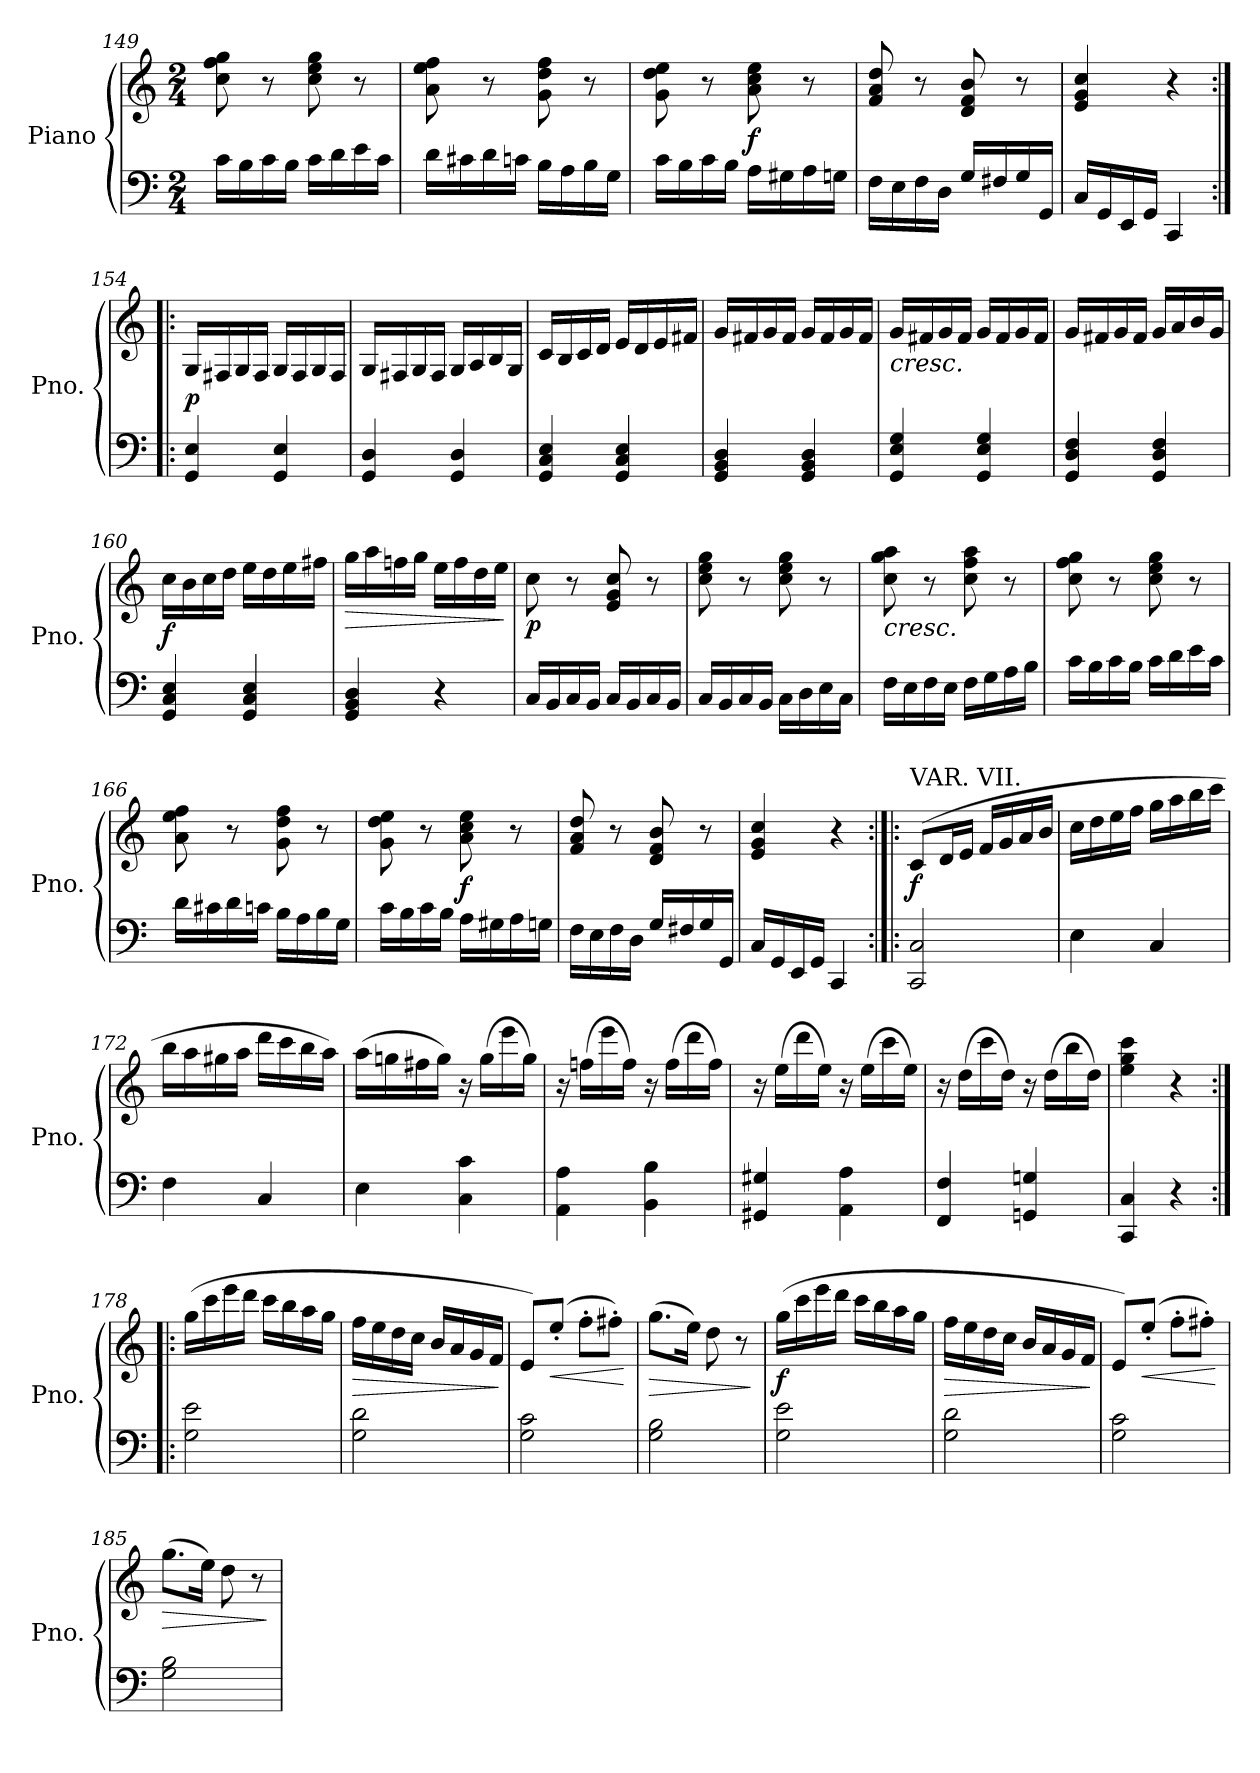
**kern	**kern	**dynam
*part1	*part1	*part1
*staff2	*staff1	*staff1/2
*I"Piano	*	*
*I'Pno.	*	*
*clefF4	*clefG2	*
*k[]	*k[]	*
*M2/4	*M2/4	*
=149	=149	=149
16c\LL	8cc\ 8ff\ 8gg\	.
16B\	.	.
16c\	8r	.
16B\JJ	.	.
16c\LL	8cc\ 8ee\ 8gg\	.
16d\	.	.
16e\	8r	.
16c\JJ	.	.
=150	=150	=150
16d\LL	8a\ 8ee\ 8ff\	.
16c#X\	.	.
16d\	8r	.
16cn\JJ	.	.
16B\LL	8g\ 8dd\ 8ff\	.
16A\	.	.
16B\	8r	.
16G\JJ	.	.
=151	=151	=151
16c\LL	8g\ 8dd\ 8ee\	.
16B\	.	.
16c\	8r	.
16B\JJ	.	.
!	!	!LO:DY:b
16A\LL	8a\ 8cc\ 8ee\	f
16G#X\	.	.
16A\	8r	.
16Gn\JJ	.	.
=152	=152	=152
16F\LL	8f/ 8a/ 8dd/	.
16E\	.	.
16F\	8r	.
16D\JJ	.	.
16G/LL	8d/ 8f/ 8b/	.
16F#X/	.	.
16G/	8r	.
16GG/JJ	.	.
=153	=153	=153
16C/LL	4e/ 4g/ 4cc/	.
16GG/	.	.
16EE/	.	.
16GG/JJ	.	.
4CC/	4r	.
=154:|!|:	=154:|!|:	=154:|!|:
!	!	!LO:DY:b
4GG/ 4E/	16G/LL	p
.	16F#X/	.
.	16G/	.
.	16F#/JJ	.
4GG/ 4E/	16G/LL	.
.	16F#/	.
.	16G/	.
.	16F#/JJ	.
=155	=155	=155
4GG/ 4D/	16G/LL	.
.	16F#X/	.
.	16G/	.
.	16F#/JJ	.
4GG/ 4D/	16G/LL	.
.	16A/	.
.	16B/	.
.	16G/JJ	.
=156	=156	=156
4GG/ 4C/ 4E/	16c/LL	.
.	16B/	.
.	16c/	.
.	16d/JJ	.
4GG/ 4C/ 4E/	16e/LL	.
.	16d/	.
.	16e/	.
.	16f#X/JJ	.
=157	=157	=157
4GG/ 4BB/ 4D/	16g/LL	.
.	16f#X/	.
.	16g/	.
.	16f#/JJ	.
4GG/ 4BB/ 4D/	16g/LL	.
.	16f#/	.
.	16g/	.
.	16f#/JJ	.
=158	=158	=158
!	!LO:TX:b:i:t=cresc.	!
4GG/ 4E/ 4G/	16g/LL	.
.	16f#X/	.
.	16g/	.
.	16f#/JJ	.
4GG/ 4E/ 4G/	16g/LL	.
.	16f#/	.
.	16g/	.
.	16f#/JJ	.
=159	=159	=159
4GG/ 4D/ 4F/	16g/LL	.
.	16f#X/	.
.	16g/	.
.	16f#/JJ	.
4GG/ 4D/ 4F/	16g/LL	.
.	16a/	.
.	16b/	.
.	16g/JJ	.
=160	=160	=160
!	!	!LO:DY:b
4GG/ 4C/ 4E/	16cc\LL	f
.	16b\	.
.	16cc\	.
.	16dd\JJ	.
4GG/ 4C/ 4E/	16ee\LL	.
.	16dd\	.
.	16ee\	.
.	16ff#X\JJ	.
=161	=161	=161
!	!	!LO:HP:b
4GG/ 4BB/ 4D/	16gg\LL	>
.	16aa\	.
.	16ffn\	.
.	16gg\JJ	.
4r	16ee\LL	.
.	16ff\	.
.	16dd\	.
.	16ee\JJ	.
.	.	]
=162	=162	=162
!	!	!LO:DY:b
16C/LL	8cc\	p
16BB/	.	.
16C/	8r	.
16BB/JJ	.	.
16C/LL	8e/ 8g/ 8cc/	.
16BB/	.	.
16C/	8r	.
16BB/JJ	.	.
=163	=163	=163
16C/LL	8cc\ 8ee\ 8gg\	.
16BB/	.	.
16C/	8r	.
16BB/JJ	.	.
16C\LL	8cc\ 8ee\ 8gg\	.
16D\	.	.
16E\	8r	.
16C\JJ	.	.
=164	=164	=164
!	!LO:TX:b:i:t=cresc.	!
16F\LL	8cc\ 8gg\ 8aa\	.
16E\	.	.
16F\	8r	.
16E\JJ	.	.
16F\LL	8cc\ 8ff\ 8aa\	.
16G\	.	.
16A\	8r	.
16B\JJ	.	.
=165	=165	=165
16c\LL	8cc\ 8ff\ 8gg\	.
16B\	.	.
16c\	8r	.
16B\JJ	.	.
16c\LL	8cc\ 8ee\ 8gg\	.
16d\	.	.
16e\	8r	.
16c\JJ	.	.
=166	=166	=166
16d\LL	8a\ 8ee\ 8ff\	.
16c#X\	.	.
16d\	8r	.
16cn\JJ	.	.
16B\LL	8g\ 8dd\ 8ff\	.
16A\	.	.
16B\	8r	.
16G\JJ	.	.
=167	=167	=167
16c\LL	8g\ 8dd\ 8ee\	.
16B\	.	.
16c\	8r	.
16B\JJ	.	.
!	!	!LO:DY:b
16A\LL	8a\ 8cc\ 8ee\	f
16G#X\	.	.
16A\	8r	.
16Gn\JJ	.	.
=168	=168	=168
16F\LL	8f/ 8a/ 8dd/	.
16E\	.	.
16F\	8r	.
16D\JJ	.	.
16G/LL	8d/ 8f/ 8b/	.
16F#X/	.	.
16G/	8r	.
16GG/JJ	.	.
=169	=169	=169
16C/LL	4e/ 4g/ 4cc/	.
16GG/	.	.
16EE/	.	.
16GG/JJ	.	.
4CC/	4r	.
=170:|!|:	=170:|!|:	=170:|!|:
!	!LO:TX:a:t=VAR. VII.	!
!	!	!LO:DY:b
2CC/ 2C/	(>8c/L	f
.	16d/L	.
.	16e/JJ	.
.	16f/LL	.
.	16g/	.
.	16a/	.
.	16b/JJ	.
=171	=171	=171
4E\	16cc\LL	.
.	16dd\	.
.	16ee\	.
.	16ff\JJ	.
4C/	16gg\LL	.
.	16aa\	.
.	16bb\	.
.	16ccc\JJ	.
=172	=172	=172
4F\	16bb\LL	.
.	16aa\	.
.	16gg#X\	.
.	16aa\JJ	.
4C/	16ddd\LL	.
.	16ccc\	.
.	16bb\	.
.	16aa\JJ)	.
=173	=173	=173
4E\	(>16aa\LL	.
.	16ggn\	.
.	16ff#X\	.
.	16gg\JJ)	.
4C\ 4c\	16r	.
.	(>16gg\LL	.
.	16eee\	.
.	16gg\JJ)	.
=174	=174	=174
4AA\ 4A\	16r	.
.	(>16ffn\LL	.
.	16eee\	.
.	16ff\JJ)	.
4BB\ 4B\	16r	.
.	(>16ff\LL	.
.	16ddd\	.
.	16ff\JJ)	.
=175	=175	=175
4GG#X/ 4G#X/	16r	.
.	(>16ee\LL	.
.	16ddd\	.
.	16ee\JJ)	.
4AA\ 4A\	16r	.
.	(>16ee\LL	.
.	16ccc\	.
.	16ee\JJ)	.
=176	=176	=176
4FF/ 4F/	16r	.
.	(>16dd\LL	.
.	16ccc\	.
.	16dd\JJ)	.
4GGn/ 4Gn/	16r	.
.	(>16dd\LL	.
.	16bb\	.
.	16dd\JJ)	.
=177	=177	=177
4CC/ 4C/	4ee\ 4gg\ 4ccc\	.
4r	4r	.
=178:|!|:	=178:|!|:	=178:|!|:
2G\ 2e\	(>16gg\LL	.
.	16ccc\	.
.	16eee\	.
.	16ddd\JJ	.
.	16ccc\LL	.
.	16bb\	.
.	16aa\	.
.	16gg\JJ	.
=179	=179	=179
!	!	!LO:HP:b
2G\ 2d\	16ff\LL	>
.	16ee\	.
.	16dd\	.
.	16cc\JJ	.
.	16b/LL	.
.	16a/	.
.	16g/	.
.	16f/JJ	.
.	.	]
=180	=180	=180
2G\ 2c\	8e/L)	.
!	!	!LO:HP:b
.	(>8ee'/J	<
.	8ff'\L	.
.	8ff#X'\J)	.
.	.	[
=181	=181	=181
!	!	!LO:HP:b
2G\ 2B\	(>8.gg\L	>
.	16ee\Jk)	.
.	8dd\	.
.	8r	.
.	.	]
=182	=182	=182
!	!	!LO:DY:b
2G\ 2e\	(>16gg\LL	f
.	16ccc\	.
.	16eee\	.
.	16ddd\JJ	.
.	16ccc\LL	.
.	16bb\	.
.	16aa\	.
.	16gg\JJ	.
=183	=183	=183
!	!	!LO:HP:b
2G\ 2d\	16ff\LL	>
.	16ee\	.
.	16dd\	.
.	16cc\JJ	.
.	16b/LL	.
.	16a/	.
.	16g/	.
.	16f/JJ	.
.	.	]
=184	=184	=184
2G\ 2c\	8e/L)	.
!	!	!LO:HP:b
.	(>8ee'/J	<
.	8ff'\L	.
.	8ff#X'\J)	.
.	.	[
=185	=185	=185
!	!	!LO:HP:b
2G\ 2B\	(>8.gg\L	>
.	16ee\Jk)	.
.	8dd\	.
.	8r	.
.	.	]
=	=	=
*-	*-	*-
